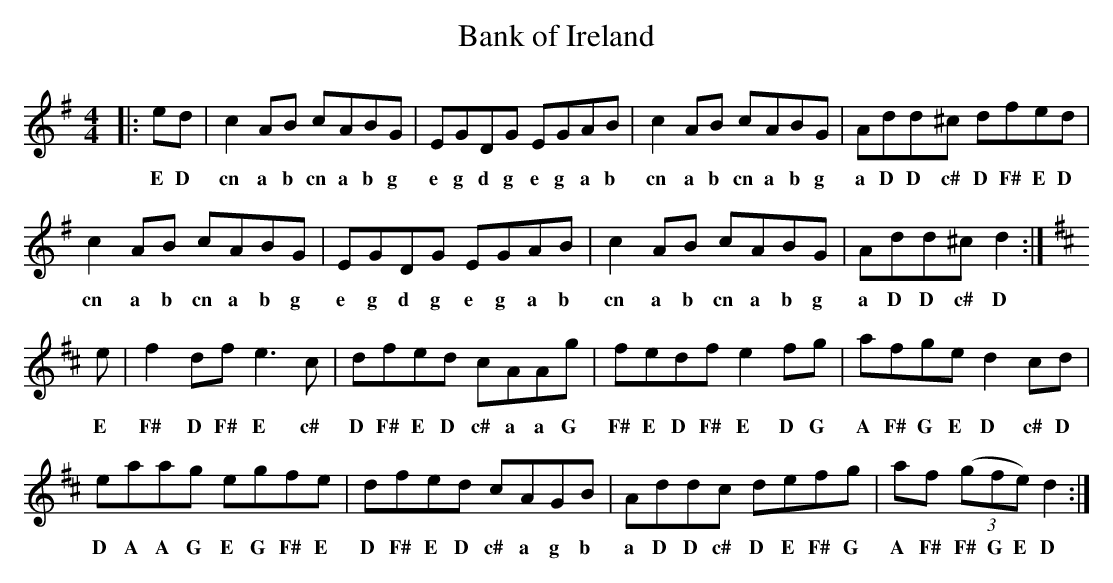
X:1
T:Bank of Ireland
M:4/4
L:1/8
K:Dmix
|:ed|c2AB cABG|EGDG EGAB|c2AB cABG|Add^c dfed|
w:E D cn a b cn a b g e g d g e g a b cn a b cn a b g a D D c# D F# E D
c2AB cABG|EGDG EGAB|c2AB cABG|Add^c d2:|
w:cn a b cn a b g e g d g e g a b cn a b cn a b g a D D c# D
K:D
e|f2df e3c|dfed cAAg|fedf e2fg|afge d2cd|
w:E F# D F# E c# D F# E D c# a a G F# E D F# E D G A F# G E D c# D
eaag egfe|dfed cAGB|Addc defg|af ((3gfe) d2:|
w:D A A G E G F# E D F# E D c# a g b a D D c# D E F# G A F# F# G E D
